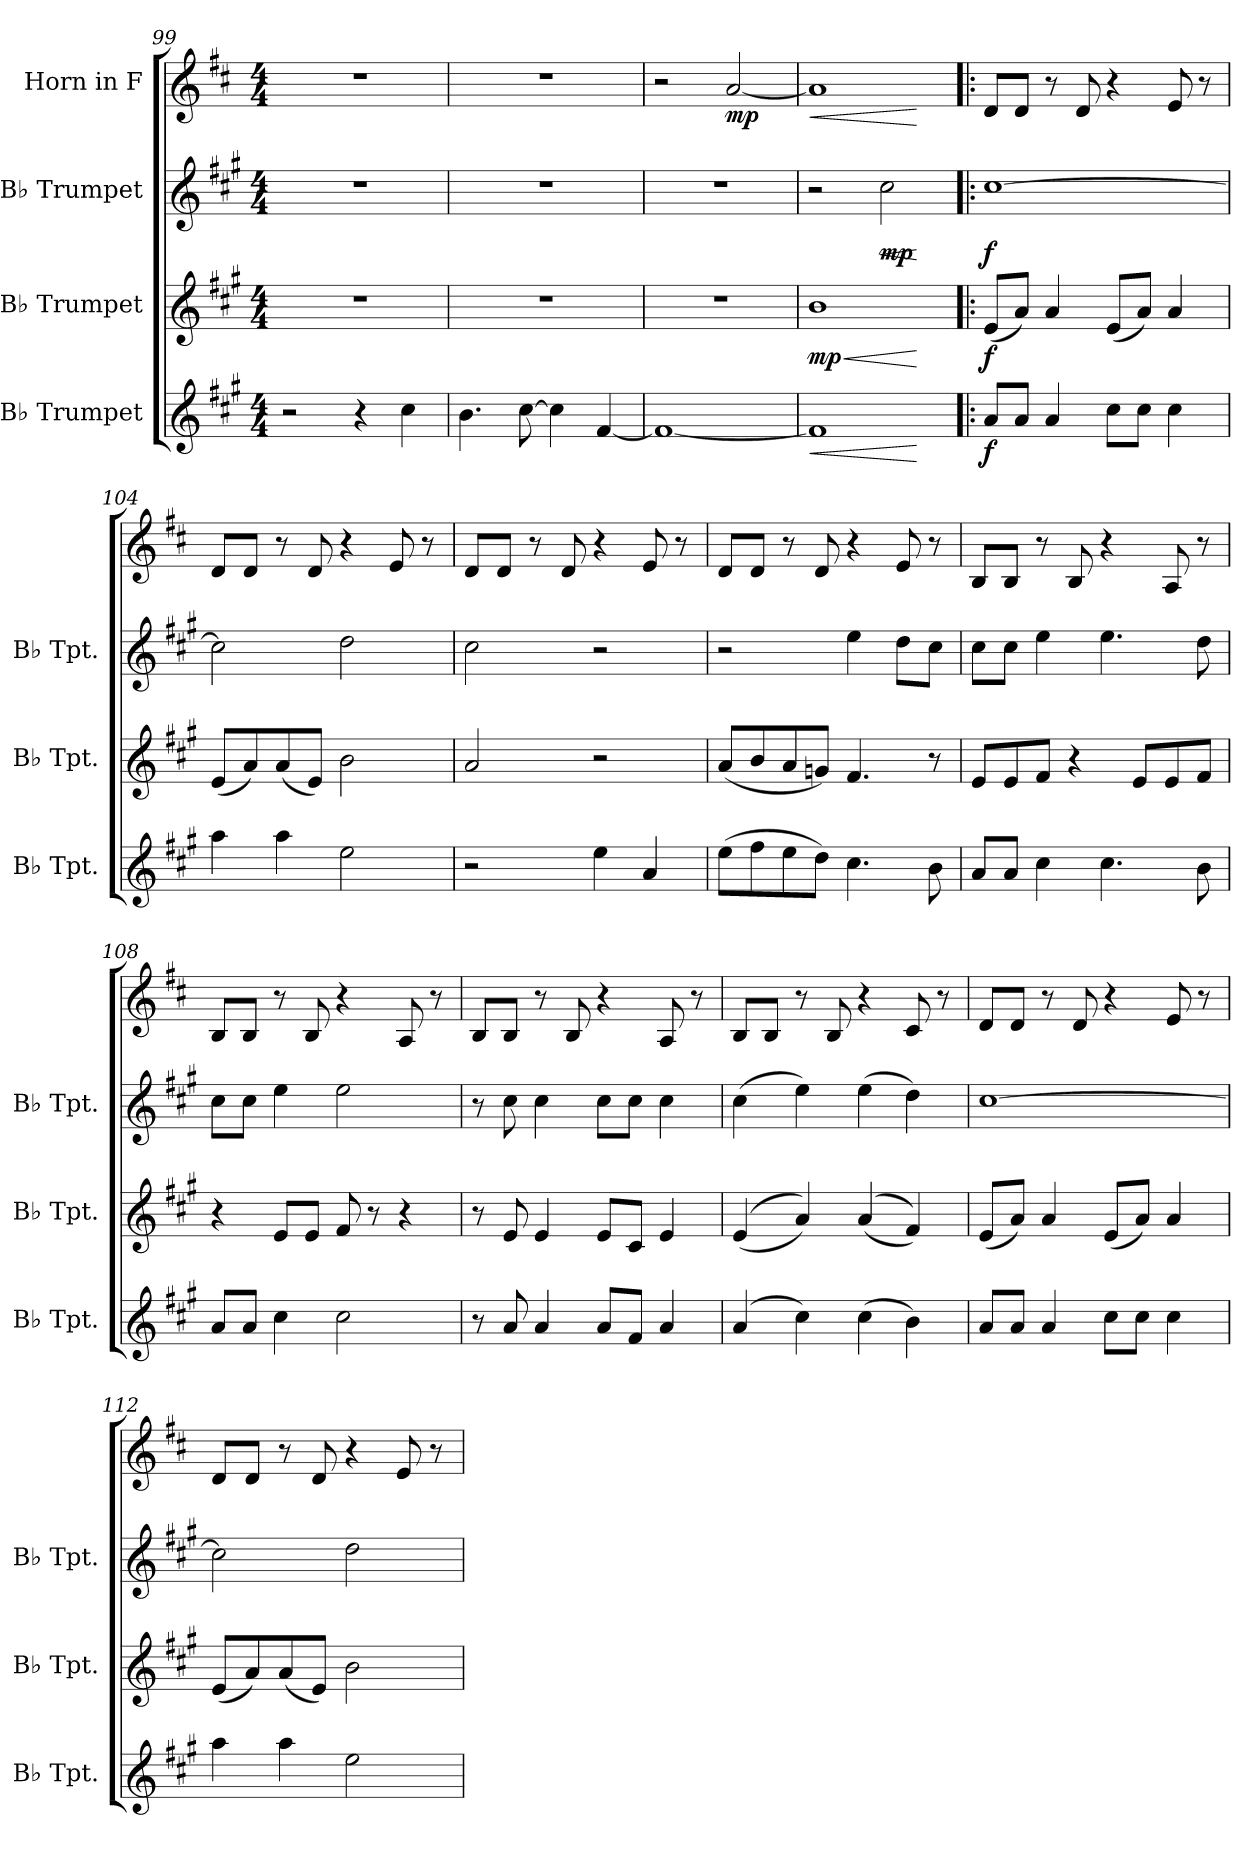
**kern	**dynam	**kern	**dynam	**kern	**dynam	**kern	**dynam
*part4	*part4	*part3	*part3	*part2	*part2	*part1	*part1
*staff4	*staff4	*staff3	*staff3	*staff2	*staff2	*staff1	*staff1
*I"B♭ Trumpet	*	*I"B♭ Trumpet	*	*I"B♭ Trumpet	*	*I"Horn in F	*
*I'B♭ Tpt.	*	*I'B♭ Tpt.	*	*I'B♭ Tpt.	*	*	*
*clefG2	*	*clefG2	*	*clefG2	*	*clefG2	*
*ITrd1c2	*	*ITrd1c2	*	*ITrd1c2	*	*ITrd4c7	*
*k[f#]	*	*k[f#]	*	*k[f#]	*	*k[f#]	*
*M4/4	*	*M4/4	*	*M4/4	*	*M4/4	*
=99	=99	=99	=99	=99	=99	=99	=99
2r	.	1r	.	1r	.	1r	.
4r	.	.	.	.	.	.	.
4b\	.	.	.	.	.	.	.
=100	=100	=100	=100	=100	=100	=100	=100
4.a\	.	1r	.	1r	.	1r	.
[8b\	.	.	.	.	.	.	.
4b\]	.	.	.	.	.	.	.
[4e/	.	.	.	.	.	.	.
=101	=101	=101	=101	=101	=101	=101	=101
1e_	.	1r	.	1r	.	2r	.
!	!	!	!	!	!	!	!LO:DY:b
.	.	.	.	.	.	[2d/	mp
=102	=102	=102	=102	=102	=102	=102	=102
!	!LO:HP:b	!	!LO:HP:b	!	!	!	!LO:HP:b
!	!	!	!LO:DY:n=1:b	!	!	!	!
1e]	<	1a	< mp	2r	.	1d]	<
!	!	!	!	!	!LO:HP:b	!	!
!	!	!	!	!	!LO:DY:n=1:b	!	!
.	.	.	.	2b\	< mp	.	.
.	[	.	[	.	[	.	[
!!LO:PB:g=z
=103!|:	=103!|:	=103!|:	=103!|:	=103!|:	=103!|:	=103!|:	=103!|:
!	!LO:DY:b	!	!LO:DY:b	!	!LO:DY:b	!	!
8g/L	f	(8d/L	f	[1b	f	8G/L	.
8g/J	.	8g/J)	.	.	.	8G/J	.
4g/	.	4g/	.	.	.	8r	.
.	.	.	.	.	.	8G/	.
8b\L	.	(8d/L	.	.	.	4r	.
8b\J	.	8g/J)	.	.	.	.	.
4b\	.	4g/	.	.	.	8A/	.
.	.	.	.	.	.	8r	.
=104	=104	=104	=104	=104	=104	=104	=104
4gg\	.	(8d/L	.	2b\]	.	8G/L	.
.	.	8g/)	.	.	.	8G/J	.
4gg\	.	(8g/	.	.	.	8r	.
.	.	8d/J)	.	.	.	8G/	.
2dd\	.	2a\	.	2cc\	.	4r	.
.	.	.	.	.	.	8A/	.
.	.	.	.	.	.	8r	.
=105	=105	=105	=105	=105	=105	=105	=105
2r	.	2g/	.	2b\	.	8G/L	.
.	.	.	.	.	.	8G/J	.
.	.	.	.	.	.	8r	.
.	.	.	.	.	.	8G/	.
4dd\	.	2r	.	2r	.	4r	.
4g/	.	.	.	.	.	8A/	.
.	.	.	.	.	.	8r	.
=106	=106	=106	=106	=106	=106	=106	=106
(8dd\L	.	(8g/L	.	2r	.	8G/L	.
8ee\	.	8a/	.	.	.	8G/J	.
8dd\	.	8g/	.	.	.	8r	.
8cc\J)	.	8fn/J)	.	.	.	8G/	.
4.b\	.	4.e/	.	4dd\	.	4r	.
.	.	.	.	8cc\L	.	8A/	.
8a\	.	8r	.	8b\J	.	8r	.
!!LO:LB:g=z
=107	=107	=107	=107	=107	=107	=107	=107
8g/L	.	8d/L	.	8b\L	.	8E/L	.
8g/J	.	8d/	.	8b\J	.	8E/J	.
4b\	.	8e/J	.	4dd\	.	8r	.
.	.	4r	.	.	.	8E/	.
4.b\	.	.	.	4.dd\	.	4r	.
.	.	8d/L	.	.	.	.	.
.	.	8d/	.	.	.	8D/	.
8a\	.	8e/J	.	8cc\	.	8r	.
=108	=108	=108	=108	=108	=108	=108	=108
8g/L	.	4r	.	8b\L	.	8E/L	.
8g/J	.	.	.	8b\J	.	8E/J	.
4b\	.	8d/L	.	4dd\	.	8r	.
.	.	8d/J	.	.	.	8E/	.
2b\	.	8e/	.	2dd\	.	4r	.
.	.	8r	.	.	.	.	.
.	.	4r	.	.	.	8D/	.
.	.	.	.	.	.	8r	.
=109	=109	=109	=109	=109	=109	=109	=109
8r	.	8r	.	8r	.	8E/L	.
8g/	.	8d/	.	8b\	.	8E/J	.
4g/	.	4d/	.	4b\	.	8r	.
.	.	.	.	.	.	8E/	.
8g/L	.	8d/L	.	8b\L	.	4r	.
8e/J	.	8B/J	.	8b\J	.	.	.
4g/	.	4d/	.	4b\	.	8D/	.
.	.	.	.	.	.	8r	.
=110	=110	=110	=110	=110	=110	=110	=110
(4g/	.	((4d/	.	(4b\	.	8E/L	.
.	.	.	.	.	.	8E/J	.
4b\)	.	4g/))	.	4dd\)	.	8r	.
.	.	.	.	.	.	8E/	.
(4b\	.	((4g/	.	(4dd\	.	4r	.
4a\)	.	4e/))	.	4cc\)	.	8F#/	.
.	.	.	.	.	.	8r	.
!!LO:LB:g=z
=111	=111	=111	=111	=111	=111	=111	=111
8g/L	.	(8d/L	.	[1b	.	8G/L	.
8g/J	.	8g/J)	.	.	.	8G/J	.
4g/	.	4g/	.	.	.	8r	.
.	.	.	.	.	.	8G/	.
8b\L	.	(8d/L	.	.	.	4r	.
8b\J	.	8g/J)	.	.	.	.	.
4b\	.	4g/	.	.	.	8A/	.
.	.	.	.	.	.	8r	.
=112	=112	=112	=112	=112	=112	=112	=112
4gg\	.	(8d/L	.	2b\]	.	8G/L	.
.	.	8g/)	.	.	.	8G/J	.
4gg\	.	(8g/	.	.	.	8r	.
.	.	8d/J)	.	.	.	8G/	.
2dd\	.	2a\	.	2cc\	.	4r	.
.	.	.	.	.	.	8A/	.
.	.	.	.	.	.	8r	.
=	=	=	=	=	=	=	=
*-	*-	*-	*-	*-	*-	*-	*-
